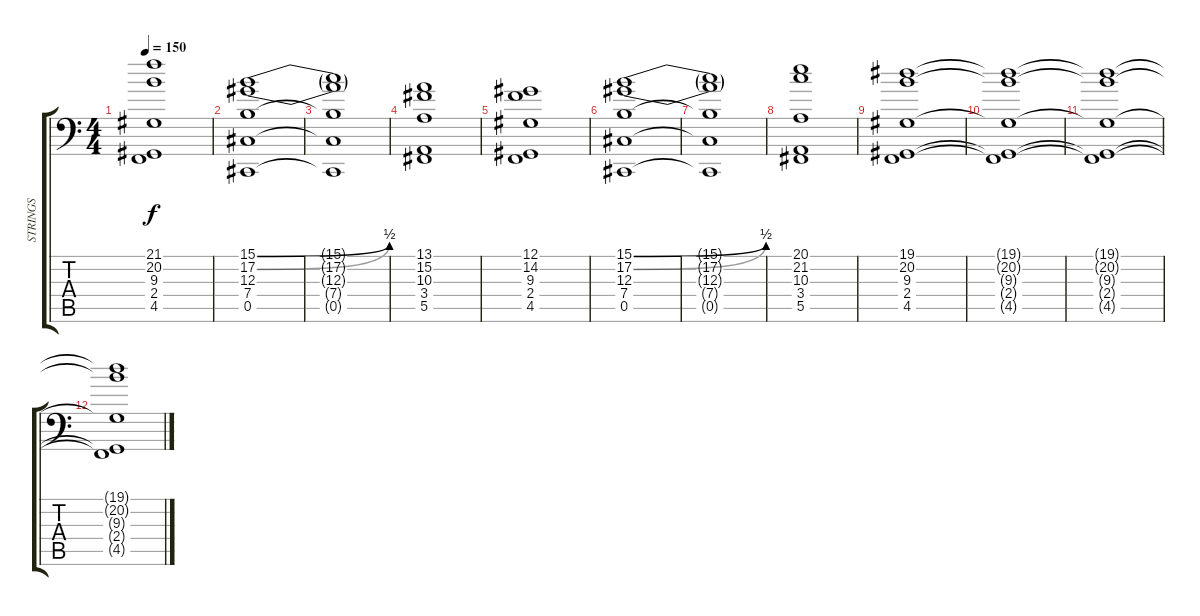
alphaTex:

\track ("STRINGS" "STRINGS") {instrument stringensemble1}
\staff {score tabs}
\tuning (Ab3 Eb3 B2 Gb2 Db2 Ab1) {hide}
\ts (4 4)
\tempo 150
\clef f4
\ks c
(21.1 20.2 9.3 2.4 4.5).1{dy f} |
(15.1{be (bend 0 0 60 2)} 17.2{be (bend 0 0 60 2)} 12.3 7.4 0.5).1 |
(15.1{t} 17.2{t} 12.3{t} 7.4{t} 0.5{t}).1 |
(13.1 15.2 10.3 3.4 5.5).1 |
(12.1 14.2 9.3 2.4 4.5).1 |
(15.1{be (bend 0 0 60 2)} 17.2{be (bend 0 0 60 2)} 12.3 7.4 0.5).1 |
(15.1{t} 17.2{t} 12.3{t} 7.4{t} 0.5{t}).1 |
(20.1 21.2 10.3 3.4 5.5).1 |
(19.1 20.2 9.3 2.4 4.5).1 |
(19.1{t} 20.2{t} 9.3{t} 2.4{t} 4.5{t}).1 |
(19.1{t} 20.2{t} 9.3{t} 2.4{t} 4.5{t}).1{volume 0} |
(19.1{t} 20.2{t} 9.3{t} 2.4{t} 4.5{t}).1
